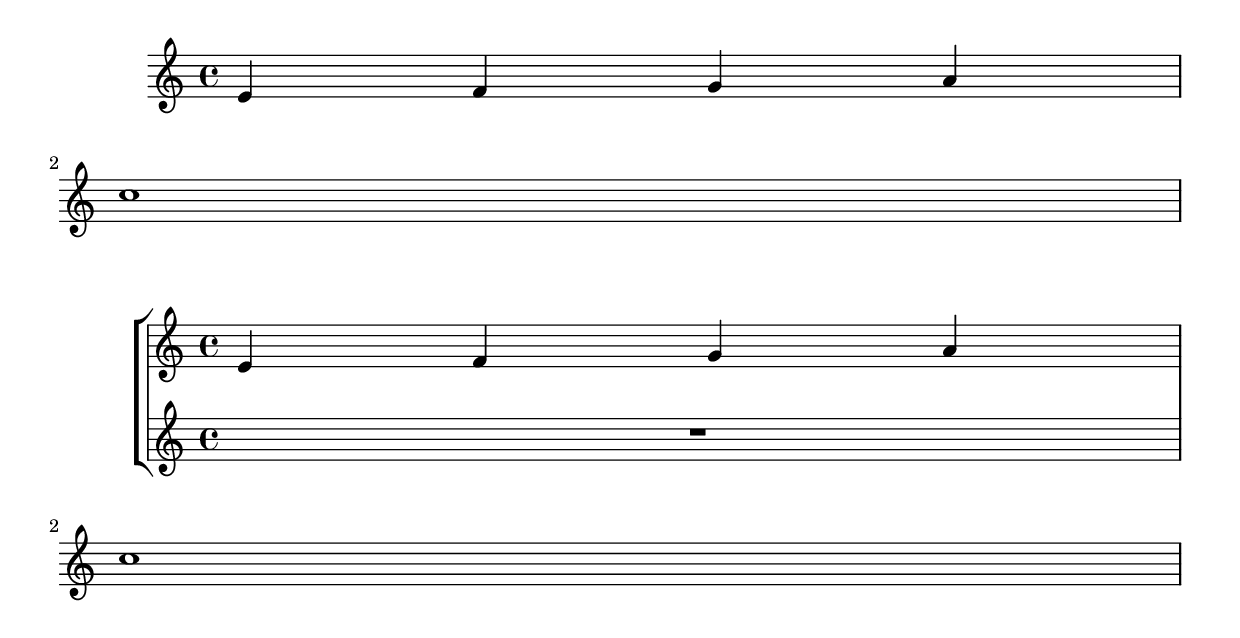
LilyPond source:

%% Do not edit this file; it is auto-generated from LSR http://lsr.dsi.unimi.it
%% This file is in the public domain.
\version "2.11.38"

\header {
  lsrtags = "staff-notation, tweaks-and-overrides, breaks"

  texidoc = "
The first empty staff can also be removed from the score by setting the
@code{VerticalAxisGroup} property @code{remove-first}. This can be done
globally inside the @code{\\layout} block, or locally inside the
specific staff that should be removed.  In the latter case, you have to
specify the context (@code{Staff} applies only to the current staff) in
front of the property.

The lower staff of the second staff group is not removed, because the
setting applies only to the specific staff inside of which it is
written. 

"
  doctitle = "Removing the first empty line"
} % begin verbatim
\layout {
  \context { 
    \RemoveEmptyStaffContext 
    % To use the setting globally, uncomment the following line:
    % \override VerticalAxisGroup #'remove-first = ##t
  }
}
\new StaffGroup <<
  \new Staff \relative c' {
    e4 f g a \break
    c1
  }
  \new Staff {
    % To use the setting globally, comment this line,
    % uncomment the line in the \layout block above
    \override Staff.VerticalAxisGroup #'remove-first = ##t
    R1 \break
    R
  }
>>
\new StaffGroup <<
  \new Staff \relative c' {
    e4 f g a \break
    c1
  }
  \new Staff {
    R1 \break
    R
  }
>>
